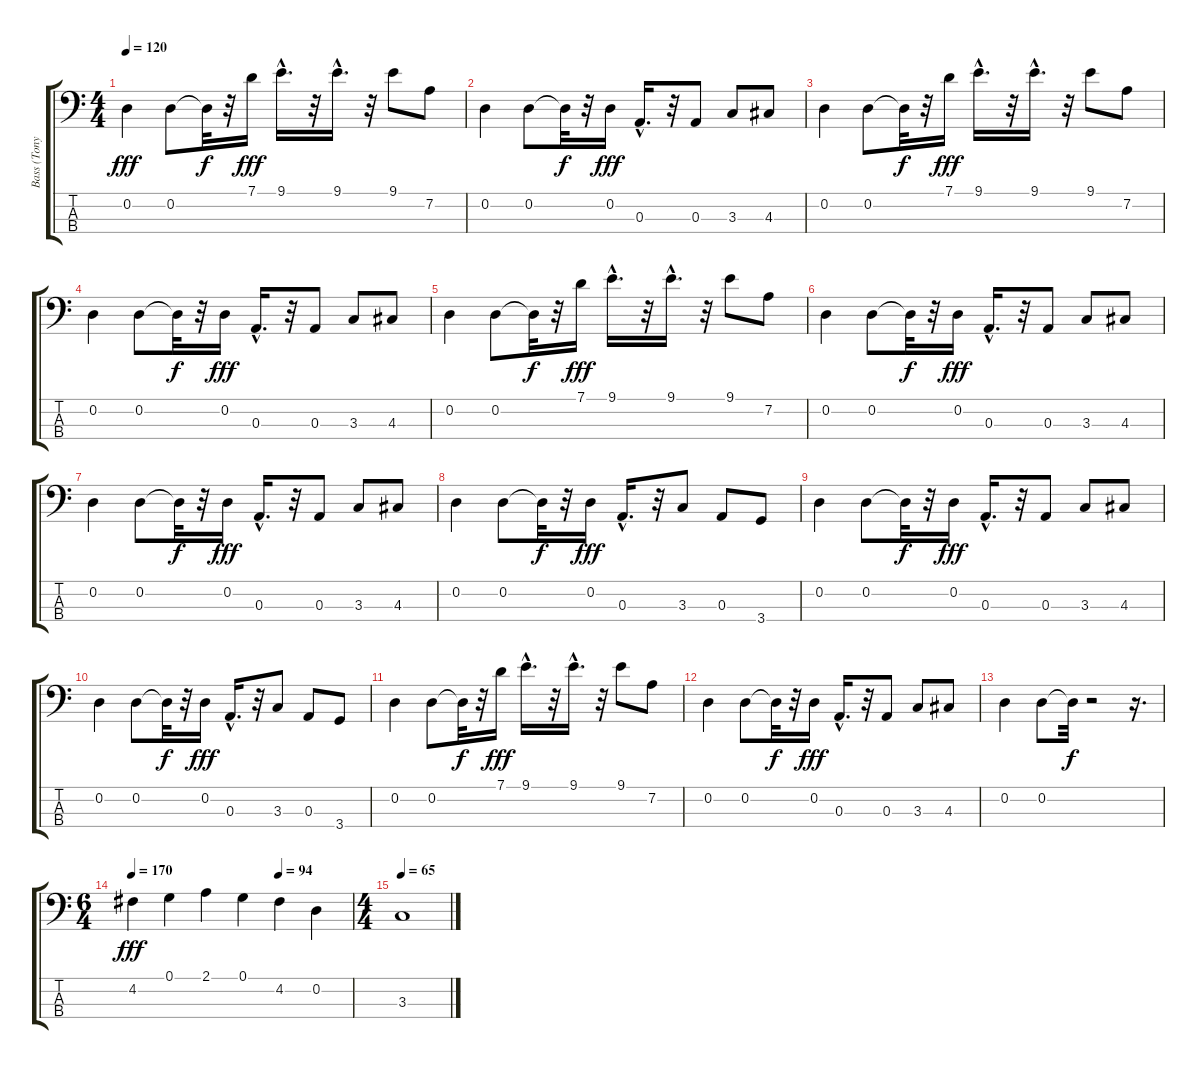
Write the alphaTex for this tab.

\track ("Bass (Tony Kanal)" "Bass (Tony") {instrument electricbassfinger}
\staff {score tabs}
\tuning (G2 D2 A1 E1) {hide}
\ts (4 4)
\tempo 120
\clef f4
\ks c
0.2.4{dy fff} 0.2.8 0.2{t}.32{dy f} r.32 7.1.16{dy fff} 9.1{hac}.16{d} r.32 9.1{hac}.16{d} r.32 9.1.8 7.2.8 |
0.2.4 0.2.8 0.2{t}.32{dy f} r.32 0.2.16{dy fff} 0.3{hac}.16{d} r.32 0.3.8 3.3.8 4.3.8 |
0.2.4 0.2.8 0.2{t}.32{dy f} r.32 7.1.16{dy fff} 9.1{hac}.16{d} r.32 9.1{hac}.16{d} r.32 9.1.8 7.2.8 |
0.2.4 0.2.8 0.2{t}.32{dy f} r.32 0.2.16{dy fff} 0.3{hac}.16{d} r.32 0.3.8 3.3.8 4.3.8 |
0.2.4 0.2.8 0.2{t}.32{dy f} r.32 7.1.16{dy fff} 9.1{hac}.16{d} r.32 9.1{hac}.16{d} r.32 9.1.8 7.2.8 |
0.2.4 0.2.8 0.2{t}.32{dy f} r.32 0.2.16{dy fff} 0.3{hac}.16{d} r.32 0.3.8 3.3.8 4.3.8 |
0.2.4 0.2.8 0.2{t}.32{dy f} r.32 0.2.16{dy fff} 0.3{hac}.16{d} r.32 0.3.8 3.3.8 4.3.8 |
0.2.4 0.2.8 0.2{t}.32{dy f} r.32 0.2.16{dy fff} 0.3{hac}.16{d} r.32 3.3.8 0.3.8 3.4.8 |
0.2.4 0.2.8 0.2{t}.32{dy f} r.32 0.2.16{dy fff} 0.3{hac}.16{d} r.32 0.3.8 3.3.8 4.3.8 |
0.2.4 0.2.8 0.2{t}.32{dy f} r.32 0.2.16{dy fff} 0.3{hac}.16{d} r.32 3.3.8 0.3.8 3.4.8 |
0.2.4 0.2.8 0.2{t}.32{dy f} r.32 7.1.16{dy fff} 9.1{hac}.16{d} r.32 9.1{hac}.16{d} r.32 9.1.8 7.2.8 |
0.2.4 0.2.8 0.2{t}.32{dy f} r.32 0.2.16{dy fff} 0.3{hac}.16{d} r.32 0.3.8 3.3.8 4.3.8 |
0.2.4 0.2.8 0.2{t}.32{dy f} r.2 r.16{d} |
\ts (6 4)
\tempo 170
\tempo (94 0.6666666666666666)
4.2.4{dy fff} 0.1.4 2.1.4 0.1.4 4.2.4 0.2.4 |
\ts (4 4)
\tempo 65
3.3.1
